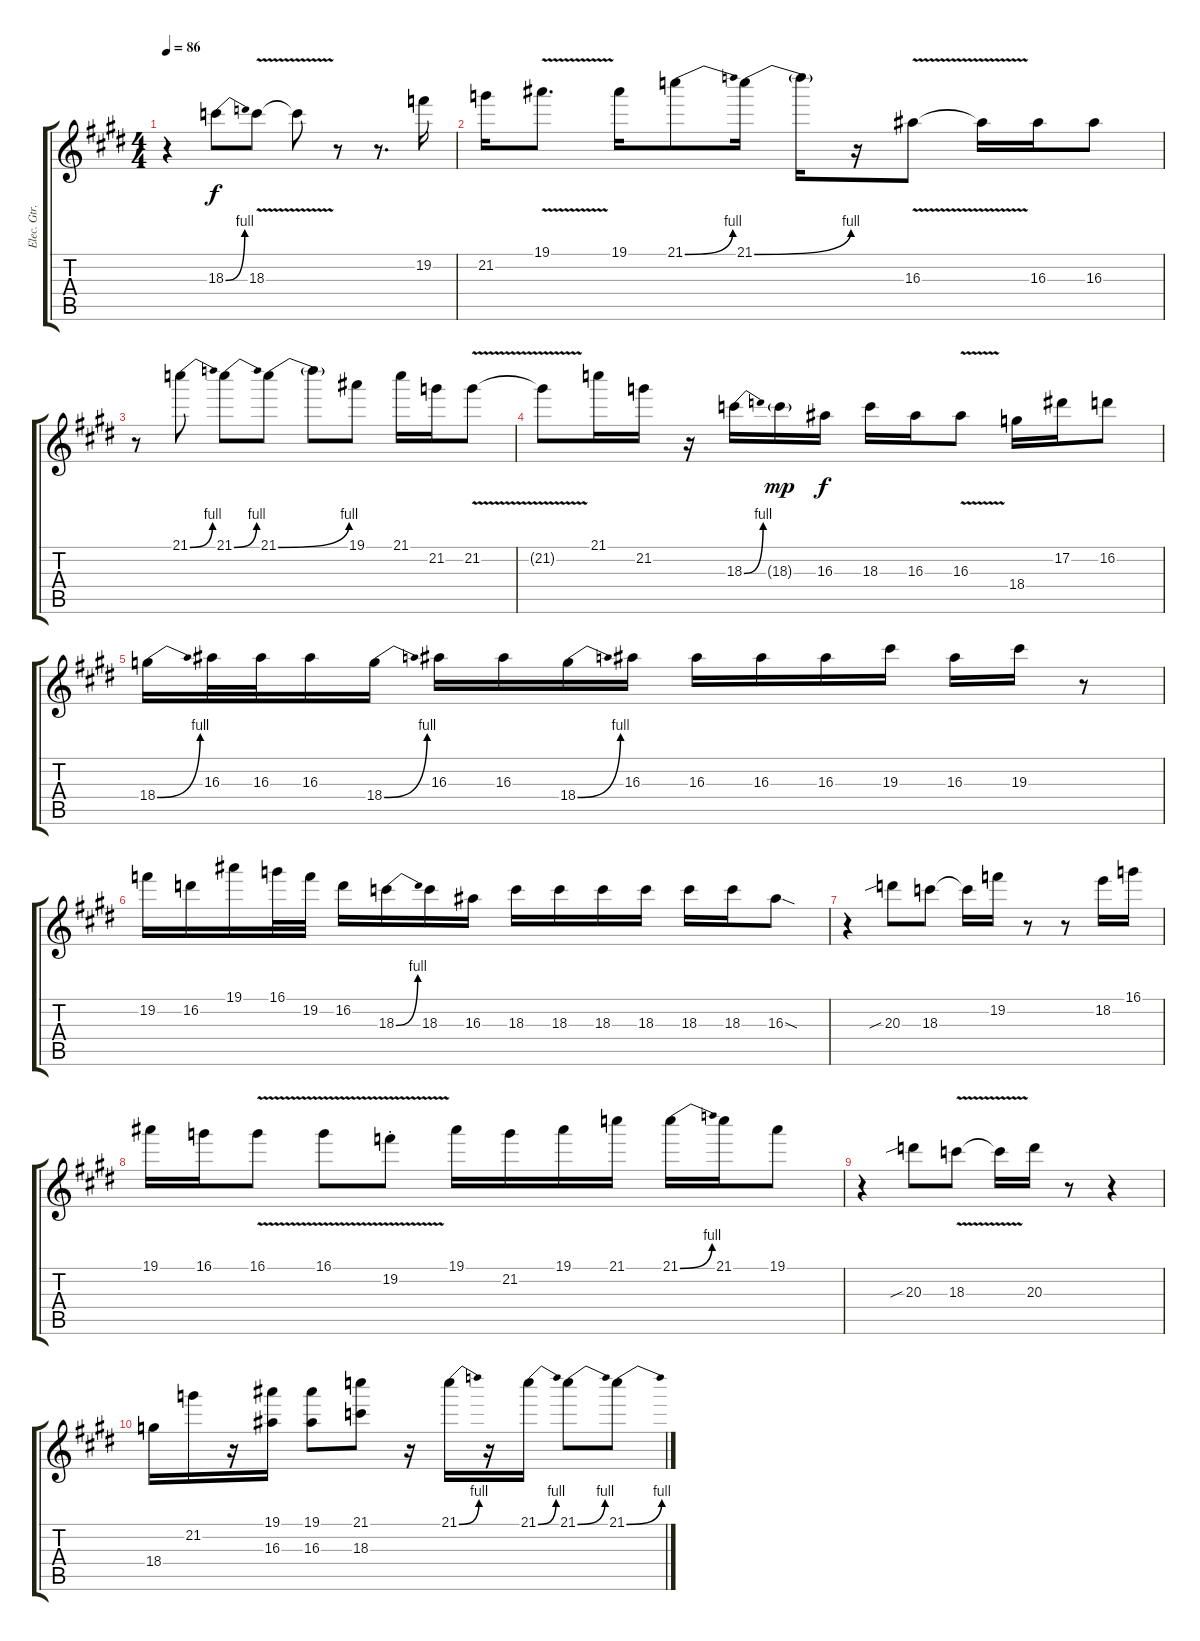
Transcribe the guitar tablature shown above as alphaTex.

\track ("Elec. Gtr.1" "Elec. Gtr.") {instrument distortionguitar}
\staff {score tabs}
\tuning (Eb4 Bb3 Gb3 Db3 Ab2 Eb2) {hide}
\ts (4 4)
\tempo 86
\clef g2
\ks e
r.4{dy f} 18.3{be (bend 0 0 60 4)}.8 18.3{v}.8 18.3{t}.8 r.8 r.8{d} 19.2.16 |
21.2.16 19.1{v}.8{d} 19.1.16 21.1{be (bend 0 0 60 4)}.8 21.1{be (bend 0 0 60 4)}.16 21.1{t}.16 r.16 16.3{v}.8 16.3{t}.16 16.3.16 16.3.8 |
r.8 21.1{be (bend 0 0 60 4)}.8 21.1{be (bend 0 0 60 4)}.8 21.1{be (bend 0 0 60 4)}.8 21.1{t}.8 19.1.8 21.1.16 21.2.16 21.2{v}.8 |
21.2{t}.8 21.1.16 21.2.16 r.16 18.3{be (bend 0 0 60 4)}.16 18.3{g}.16{dy mp} 16.3.16{dy f} 18.3.16 16.3.16 16.3{v}.8 18.4.16 17.2.16 16.2.8 |
18.4{be (bend 0 0 60 4)}.16 16.3.32 16.3.32 16.3.16 18.4{be (bend 0 0 60 4)}.16 16.3.16 16.3.16 18.4{be (bend 0 0 60 4)}.16 16.3.16 16.3.16 16.3.16 16.3.16 19.3.16 16.3.16 19.3.16 r.8 |
19.2.16 16.2.16 19.1.16 16.1.32 19.2.32 16.2.16 18.3{be (bend 0 0 60 4)}.16 18.3.16 16.3.16 18.3.16 18.3.16 18.3.16 18.3.16 18.3.16 18.3.16 16.3{sod}.8 |
r.4 20.3{sib}.8 18.3.8 18.3{t}.16 19.2.16 r.8 r.8 18.2.16 16.1.16 |
19.1.16 16.1.16 16.1{v}.8 16.1{v}.8 19.2{v st}.8 19.1.16 21.2.16 19.1.16 21.1.16 21.1{be (bend 0 0 60 4)}.16 21.1.16 19.1.8 |
r.4 20.3{sib}.8 18.3{v}.8 18.3{t}.16 20.3.16 r.8 r.4 |
18.4.16 21.2.16 r.16 (19.1 16.3).16 (19.1 16.3).8 (21.1 18.3).8 r.16 21.1{be (bend 0 0 60 4)}.16 r.16 21.1{be (bend 0 0 60 4)}.16 21.1{be (bend 0 0 60 4)}.8 21.1{be (bend 0 0 60 4)}.8
